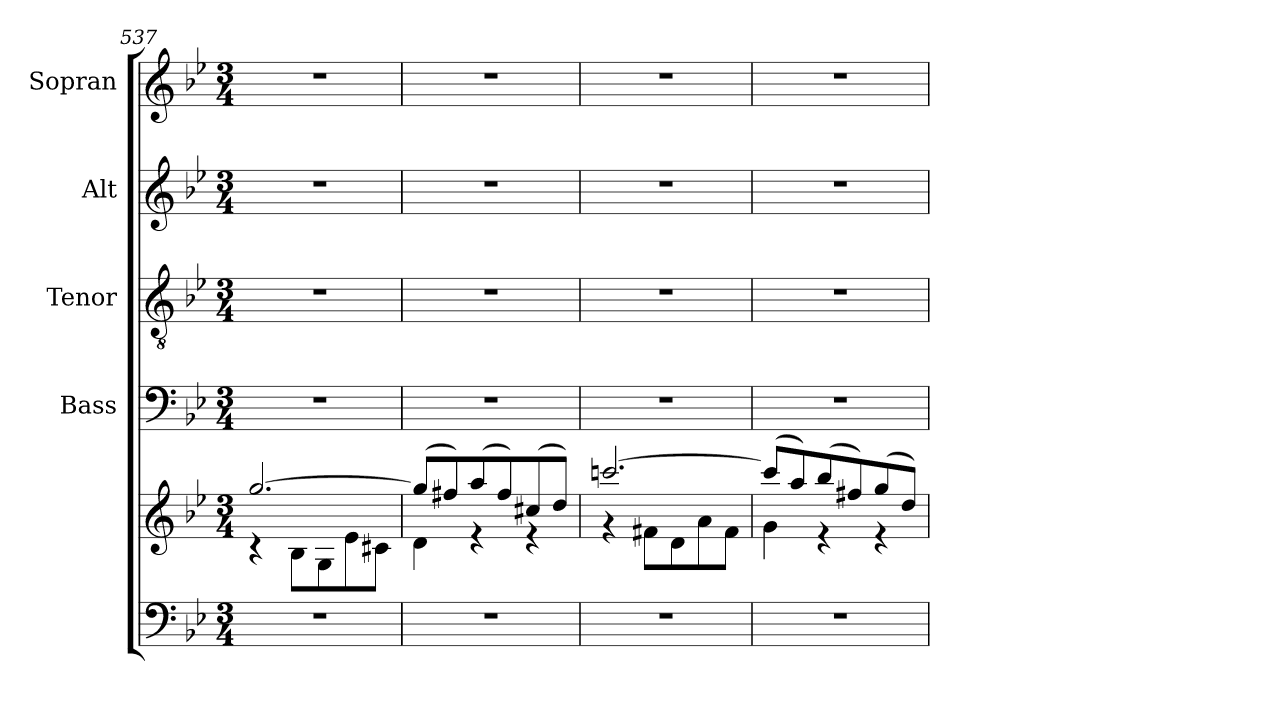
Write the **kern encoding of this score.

**kern	**kern	**kern	**kern	**kern	**kern
*part5	*part5	*part4	*part3	*part2	*part1
*staff6	*staff5	*staff4	*staff3	*staff2	*staff1
*	*	*I"Bass	*I"Tenor	*I"Alt	*I"Sopran
*	*	*I'B.	*I'T.	*I'A.	*I'S.
*clefF4	*clefG2	*clefF4	*clefGv2	*clefG2	*clefG2
*k[b-e-]	*k[b-e-]	*k[b-e-]	*k[b-e-]	*k[b-e-]	*k[b-e-]
*B-:	*B-:	*B-:	*B-:	*B-:	*B-:
*M3/4	*M3/4	*M3/4	*M3/4	*M3/4	*M3/4
=537	=537	=537	=537	=537	=537
*	*^	*	*	*	*
2.r	[>2.gg/	4rc	2.r	2.r	2.r	2.r
.	.	8B-\L	.	.	.	.
.	.	8G\	.	.	.	.
.	.	8e-\	.	.	.	.
.	.	8c#X\J	.	.	.	.
=538	=538	=538	=538	=538	=538	=538
2.r	(>8gg/L]	4d\	2.r	2.r	2.r	2.r
.	8ff#X/)	.	.	.	.	.
.	(>8aa/	4rd	.	.	.	.
.	8ff#/)	.	.	.	.	.
.	(>8cc#X/	4rd	.	.	.	.
.	8dd/J)	.	.	.	.	.
=539	=539	=539	=539	=539	=539	=539
2.r	[>2.cccn/	4rf	2.r	2.r	2.r	2.r
.	.	8f#X\L	.	.	.	.
.	.	8d\	.	.	.	.
.	.	8a\	.	.	.	.
.	.	8f#\J	.	.	.	.
!!LO:PB:g=z
=540	=540	=540	=540	=540	=540	=540
2.r	(>8ccc/L]	4g\	2.r	2.r	2.r	2.r
.	8aa/)	.	.	.	.	.
.	(>8bb-/	4re	.	.	.	.
.	8ff#X/)	.	.	.	.	.
.	(>8gg/	4re	.	.	.	.
.	8dd/J)	.	.	.	.	.
*	*v	*v	*	*	*	*
=	=	=	=	=	=
*-	*-	*-	*-	*-	*-
